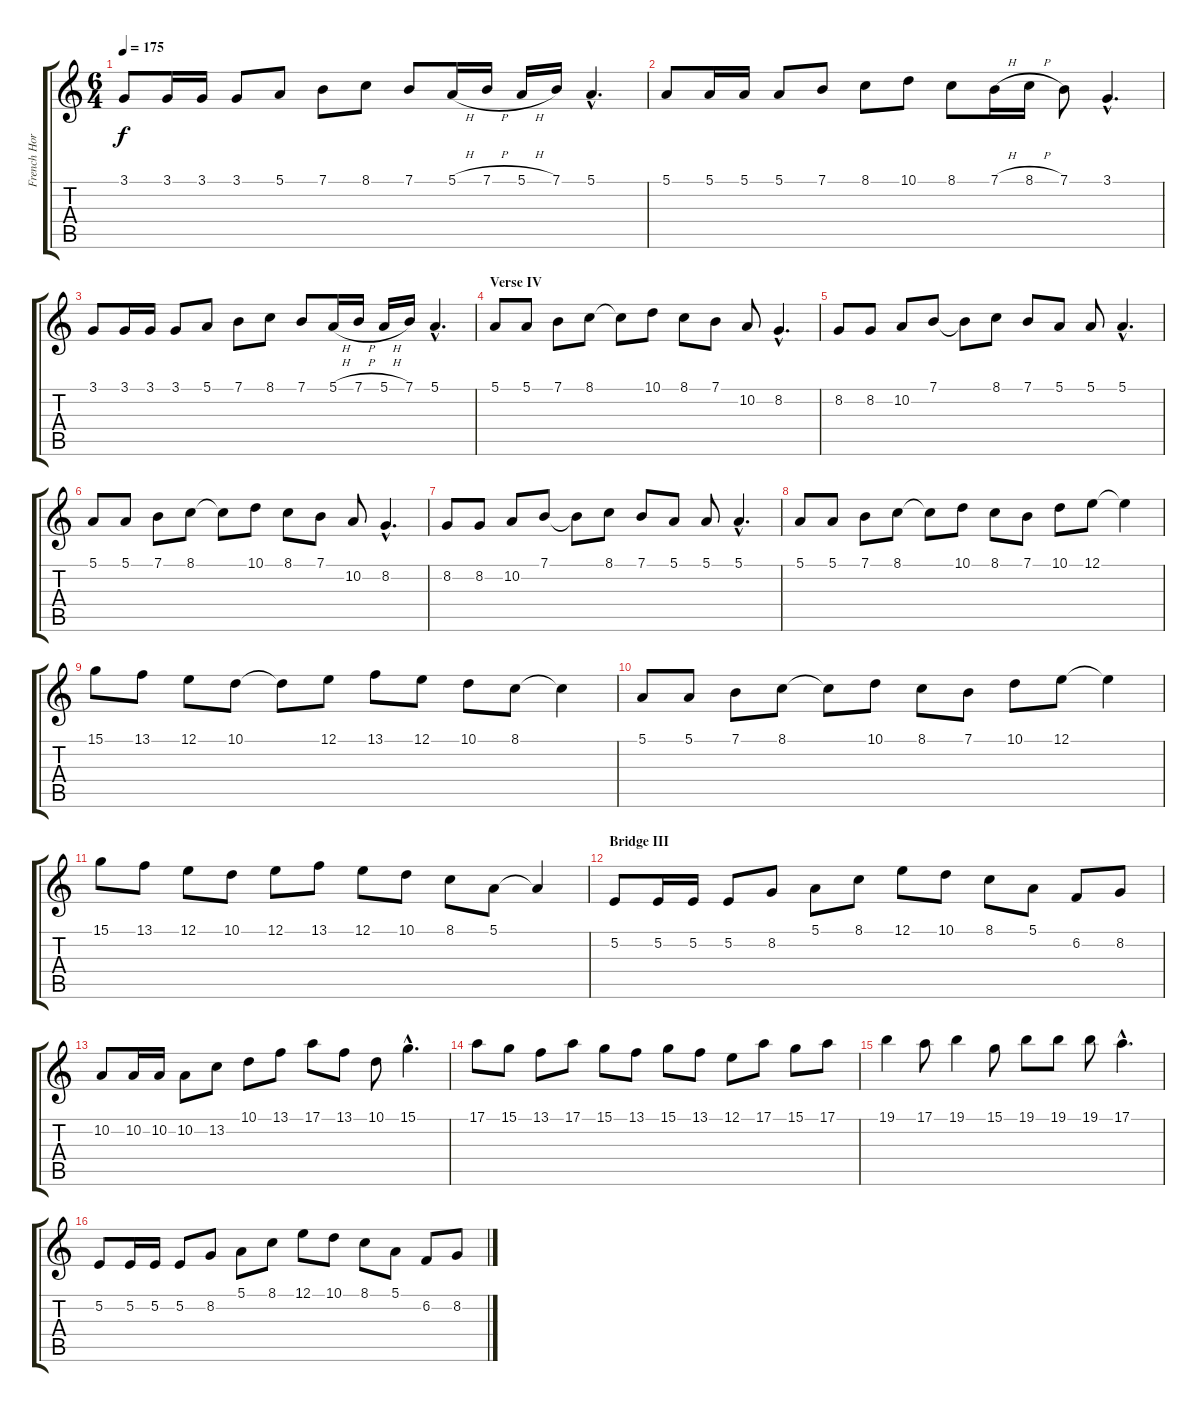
\track ("French Horn" "French Hor") {instrument frenchhorn}
\staff {score tabs}
\tuning (E4 B3 G3 D3 A2 E2) {hide}
\ts (6 4)
\tempo 175
\clef g2
\ks c
3.1.8{dy f} 3.1.16 3.1.16 3.1.8 5.1.8 7.1.8 8.1.8 7.1.8 5.1{h}.16 7.1{h}.16 5.1{h}.16 7.1.16 5.1{hac}.4{d} |
5.1.8 5.1.16 5.1.16 5.1.8 7.1.8 8.1.8 10.1.8 8.1.8 7.1{h}.16 8.1{h}.16 7.1.8 3.1{hac}.4{d} |
3.1.8 3.1.16 3.1.16 3.1.8 5.1.8 7.1.8 8.1.8 7.1.8 5.1{h}.16 7.1{h}.16 5.1{h}.16 7.1.16 5.1{hac}.4{d} |
\section ("" "Verse IV")
5.1.8 5.1.8 7.1.8 8.1.8 8.1{t}.8 10.1.8 8.1.8 7.1.8 10.2.8 8.2{hac}.4{d} |
8.2.8 8.2.8 10.2.8 7.1.8 7.1{t}.8 8.1.8 7.1.8 5.1.8 5.1.8 5.1{hac}.4{d} |
5.1.8 5.1.8 7.1.8 8.1.8 8.1{t}.8 10.1.8 8.1.8 7.1.8 10.2.8 8.2{hac}.4{d} |
8.2.8 8.2.8 10.2.8 7.1.8 7.1{t}.8 8.1.8 7.1.8 5.1.8 5.1.8 5.1{hac}.4{d} |
5.1.8 5.1.8 7.1.8 8.1.8 8.1{t}.8 10.1.8 8.1.8 7.1.8 10.1.8 12.1.8 12.1{t}.4 |
15.1.8 13.1.8 12.1.8 10.1.8 10.1{t}.8 12.1.8 13.1.8 12.1.8 10.1.8 8.1.8 8.1{t}.4 |
5.1.8 5.1.8 7.1.8 8.1.8 8.1{t}.8 10.1.8 8.1.8 7.1.8 10.1.8 12.1.8 12.1{t}.4 |
15.1.8 13.1.8 12.1.8 10.1.8 12.1.8 13.1.8 12.1.8 10.1.8 8.1.8 5.1.8 5.1{t}.4 |
\section ("" "Bridge III")
5.2.8 5.2.16 5.2.16 5.2.8 8.2.8 5.1.8 8.1.8 12.1.8 10.1.8 8.1.8 5.1.8 6.2.8 8.2.8 |
10.2.8 10.2.16 10.2.16 10.2.8 13.2.8 10.1.8 13.1.8 17.1.8 13.1.8 10.1.8 15.1{hac}.4{d} |
17.1.8 15.1.8 13.1.8 17.1.8 15.1.8 13.1.8 15.1.8 13.1.8 12.1.8 17.1.8 15.1.8 17.1.8 |
19.1.4 17.1.8 19.1.4 15.1.8 19.1.8 19.1.8 19.1.8 17.1{hac}.4{d} |
5.2.8 5.2.16 5.2.16 5.2.8 8.2.8 5.1.8 8.1.8 12.1.8 10.1.8 8.1.8 5.1.8 6.2.8 8.2.8
